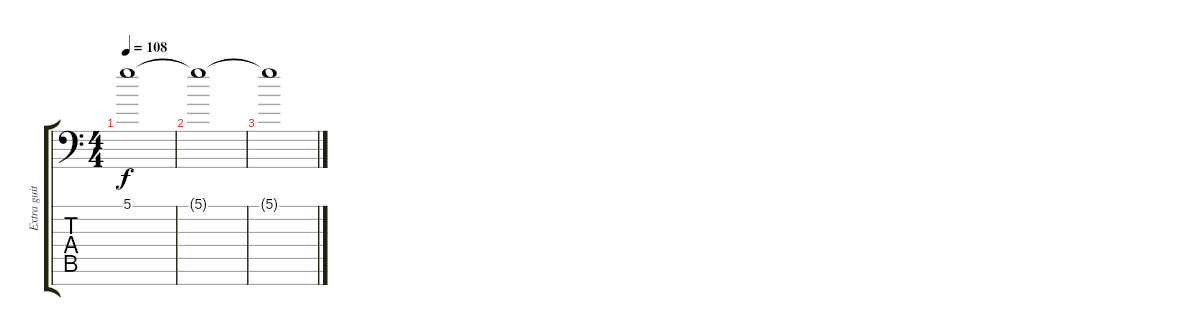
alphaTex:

\track ("Extra guitar" "Extra guit") {instrument electricguitarclean}
\staff {score tabs}
\tuning (D4 A3 F3 C3 G2 D2 A1) {hide}
\ts (4 4)
\tempo 108
\clef f4
\ks c
5.1{t}.1{dy f volume 10} |
5.1{t}.1{volume 9} |
5.1{t}.1{volume 8}
